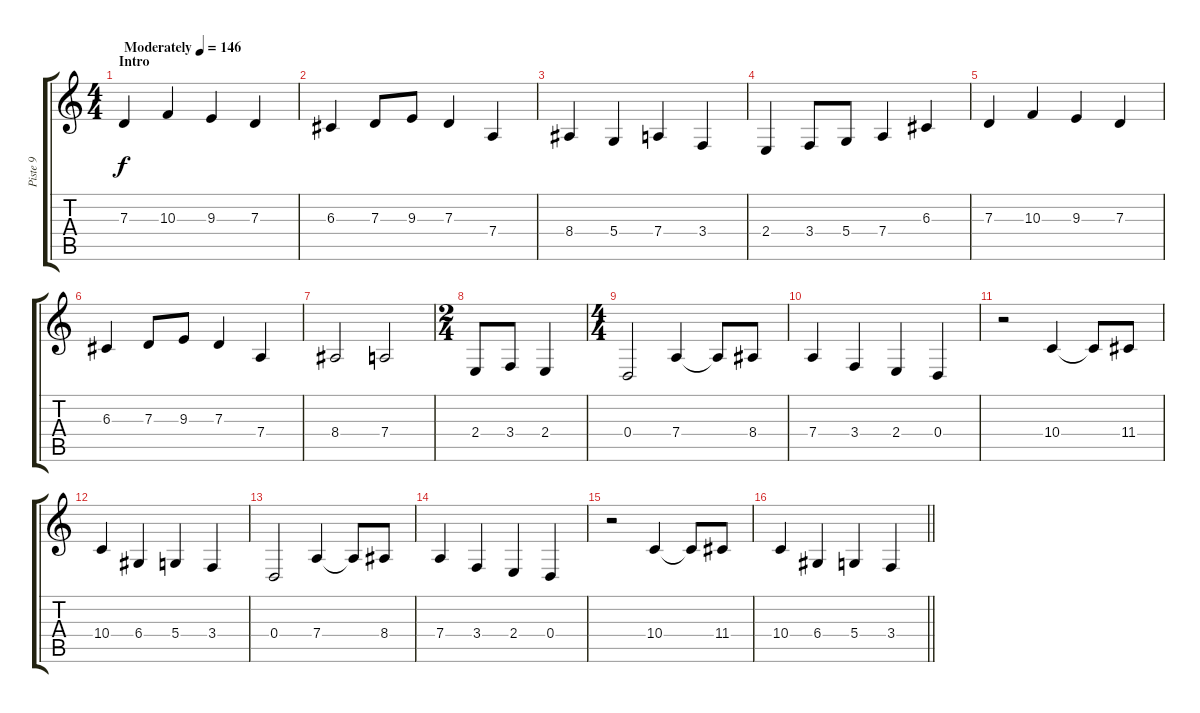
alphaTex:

\track ("Piste 9" "Piste 9") {instrument flute}
\staff {score tabs}
\tuning (E4 B3 G3 D3 A2 D2) {hide}
\ts (4 4)
\section ("" "Intro")
\tempo (146 "Moderately")
\clef g2
\ks c
7.3.4{dy f instrument flute} 10.3.4 9.3.4 7.3.4 |
6.3.4 7.3.8 9.3.8 7.3.4 7.4.4 |
8.4.4 5.4.4 7.4.4 3.4.4 |
2.4.4 3.4.8 5.4.8 7.4.4 6.3.4 |
7.3.4 10.3.4 9.3.4 7.3.4 |
6.3.4 7.3.8 9.3.8 7.3.4 7.4.4 |
8.4.2 7.4.2 |
\ts (2 4)
2.4.8 3.4.8 2.4.4 |
\ts (4 4)
0.4.2 7.4.4 7.4{t}.8 8.4.8 |
7.4.4 3.4.4 2.4.4 0.4.4 |
r.2 10.4.4 10.4{t}.8 11.4.8 |
10.4.4 6.4.4 5.4.4 3.4.4 |
0.4.2 7.4.4 7.4{t}.8 8.4.8 |
7.4.4 3.4.4 2.4.4 0.4.4 |
r.2 10.4.4 10.4{t}.8 11.4.8 |
\barLineRight lightlight
10.4.4 6.4.4 5.4.4 3.4.4
